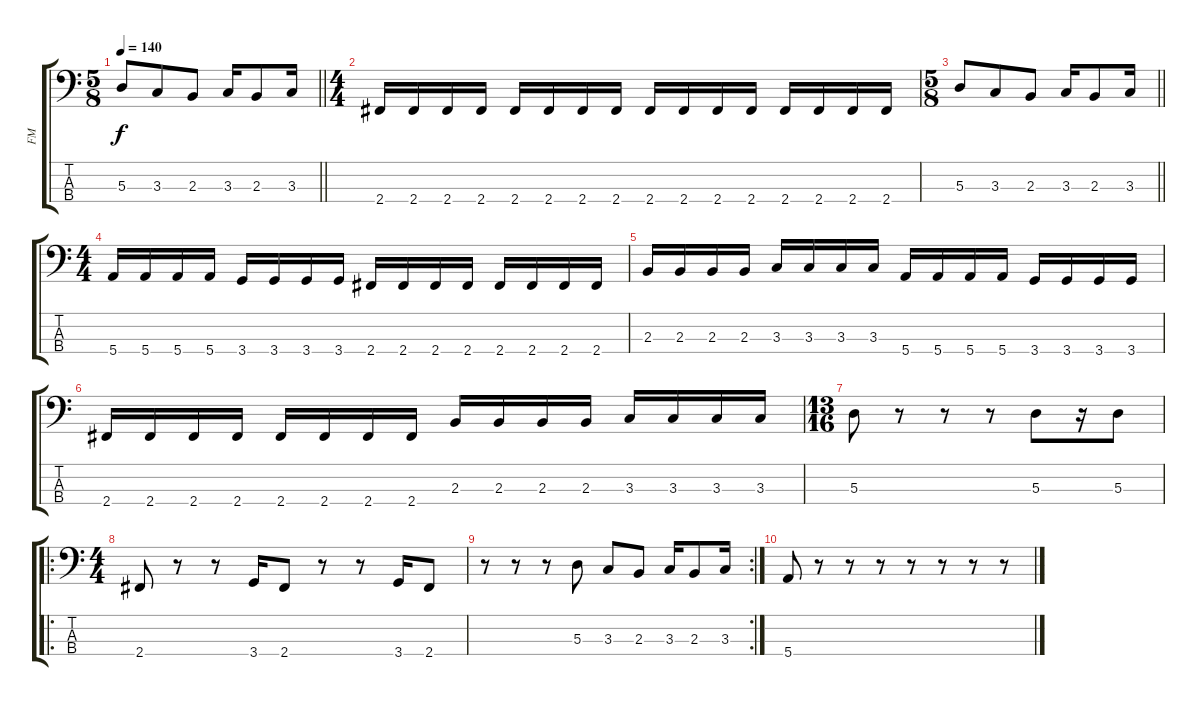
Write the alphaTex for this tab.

\track ("FM" "FM") {instrument electricbassfinger}
\staff {score tabs}
\tuning (G2 D2 A1 E1) {hide}
\ts (5 8)
\tempo 140
\clef f4
\barLineRight lightlight
\ks c
5.3.8{dy f} 3.3.8 2.3.8 3.3.16 2.3.8 3.3.16 |
\ts (4 4)
2.4.16 2.4.16 2.4.16 2.4.16 2.4.16 2.4.16 2.4.16 2.4.16 2.4.16 2.4.16 2.4.16 2.4.16 2.4.16 2.4.16 2.4.16 2.4.16 |
\ts (5 8)
\barLineRight lightlight
5.3.8 3.3.8 2.3.8 3.3.16 2.3.8 3.3.16 |
\ts (4 4)
5.4.16 5.4.16 5.4.16 5.4.16 3.4.16 3.4.16 3.4.16 3.4.16 2.4.16 2.4.16 2.4.16 2.4.16 2.4.16 2.4.16 2.4.16 2.4.16 |
2.3.16 2.3.16 2.3.16 2.3.16 3.3.16 3.3.16 3.3.16 3.3.16 5.4.16 5.4.16 5.4.16 5.4.16 3.4.16 3.4.16 3.4.16 3.4.16 |
2.4.16 2.4.16 2.4.16 2.4.16 2.4.16 2.4.16 2.4.16 2.4.16 2.3.16 2.3.16 2.3.16 2.3.16 3.3.16 3.3.16 3.3.16 3.3.16 |
\ts (13 16)
5.3.8 r.8 r.8 r.8 5.3.8 r.16 5.3.8 |
\ro
\ts (4 4)
2.4.8 r.8 r.8 3.4.16 2.4.8 r.8 r.8 3.4.16 2.4.8 |
\rc 2
r.8 r.8 r.8 5.3.8 3.3.8 2.3.8 3.3.16 2.3.8 3.3.16 |
5.4.8 r.8 r.8 r.8 r.8 r.8 r.8 r.8
